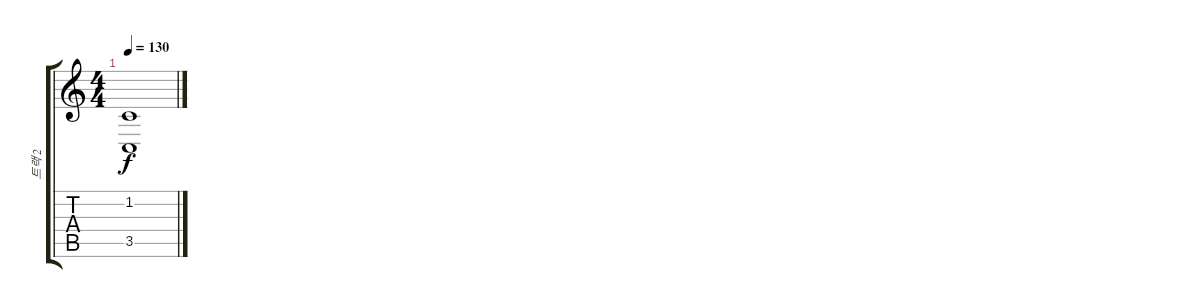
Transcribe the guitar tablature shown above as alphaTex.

\track ("트랙 2" "트랙 2") {instrument acousticgrandpiano}
\staff {score tabs}
\tuning (E4 B3 G3 D3 A2 E2) {hide}
\ts (4 4)
\tempo 130
\clef g2
\ks c
(1.2{t} 3.5{t}).1{dy f}
